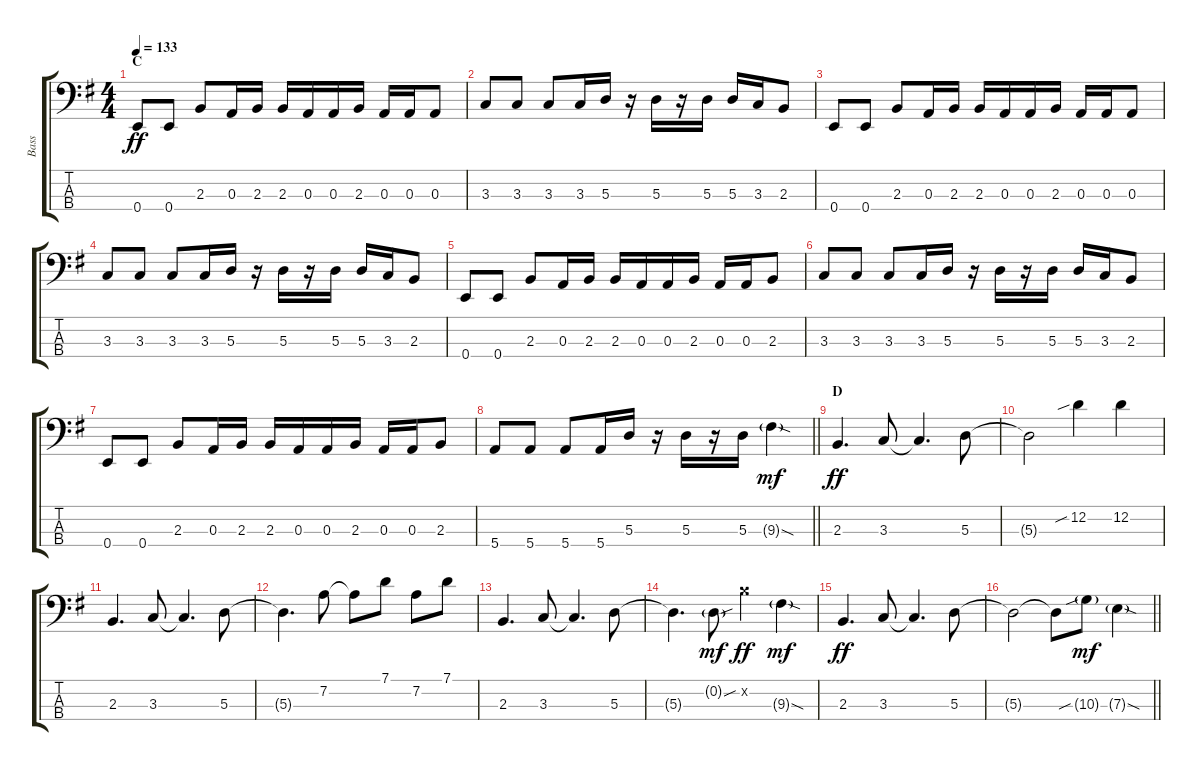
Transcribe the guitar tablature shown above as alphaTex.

\track ("Bass" "Bass") {instrument electricbasspick}
\staff {score tabs}
\tuning (G2 D2 A1 E1) {hide}
\ts (4 4)
\section ("" "C")
\tempo 133
\clef f4
\ks g
0.4.8{dy ff} 0.4.8 2.3.8 0.3.16 2.3.16 2.3.16 0.3.16 0.3.16 2.3.16 0.3.16 0.3.16 0.3.8 |
3.3.8 3.3.8 3.3.8 3.3.16 5.3.16 r.16 5.3.16 r.16 5.3.16 5.3.16 3.3.16 2.3.8 |
0.4.8 0.4.8 2.3.8 0.3.16 2.3.16 2.3.16 0.3.16 0.3.16 2.3.16 0.3.16 0.3.16 0.3.8 |
3.3.8 3.3.8 3.3.8 3.3.16 5.3.16 r.16 5.3.16 r.16 5.3.16 5.3.16 3.3.16 2.3.8 |
0.4.8 0.4.8 2.3.8 0.3.16 2.3.16 2.3.16 0.3.16 0.3.16 2.3.16 0.3.16 0.3.16 2.3.8 |
3.3.8 3.3.8 3.3.8 3.3.16 5.3.16 r.16 5.3.16 r.16 5.3.16 5.3.16 3.3.16 2.3.8 |
0.4.8 0.4.8 2.3.8 0.3.16 2.3.16 2.3.16 0.3.16 0.3.16 2.3.16 0.3.16 0.3.16 2.3.8 |
\barLineRight lightlight
5.4.8 5.4.8 5.4.8 5.4.16 5.3.16 r.16 5.3.16 r.16 5.3.16 9.3{sod g}.4{dy mf} |
\section ("" "D")
2.3.4{d dy ff} 3.3.8 3.3{t}.4{d} 5.3.8 |
5.3{t}.2 12.2{sib}.4 12.2.4 |
2.3.4{d} 3.3.8 3.3{t}.4{d} 5.3.8 |
5.3{t}.4{d} 7.2.8 7.2{t}.8 7.1.8 7.2.8 7.1.8 |
2.3.4{d} 3.3.8 3.3{t}.4{d} 5.3.8 |
5.3{t}.4{d} 0.2{sou g}.8{dy mf} 9.2{x}.4{dy ff} 9.3{sod g}.4{dy mf} |
2.3.4{d dy ff} 3.3.8 3.3{t}.4{d} 5.3.8 |
\barLineRight lightlight
5.3{t}.2 5.3{t}.8 10.3{sib g}.8{dy mf} 7.3{sod g}.4
